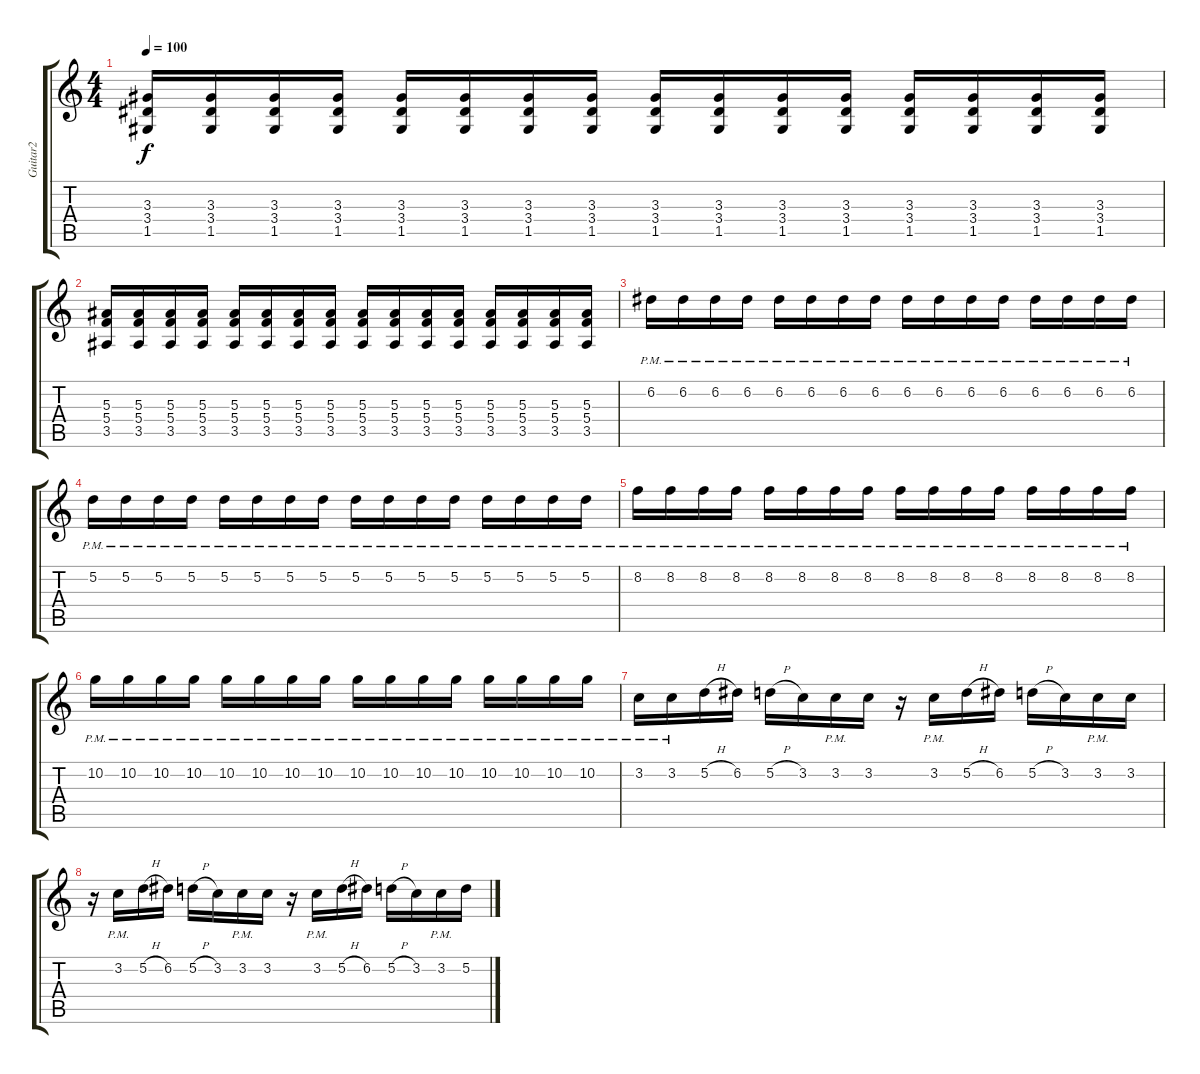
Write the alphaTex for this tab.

\track ("Guitar2" "Guitar2") {instrument distortionguitar}
\staff {score tabs}
\tuning (D4 A3 F3 C3 G2 C2) {hide}
\ts (4 4)
\tempo 100
\clef g2
\ks c
(3.3 3.4 1.5).16{dy f} (3.3 3.4 1.5).16 (3.3 3.4 1.5).16 (3.3 3.4 1.5).16 (3.3 3.4 1.5).16 (3.3 3.4 1.5).16 (3.3 3.4 1.5).16 (3.3 3.4 1.5).16 (3.3 3.4 1.5).16 (3.3 3.4 1.5).16 (3.3 3.4 1.5).16 (3.3 3.4 1.5).16 (3.3 3.4 1.5).16 (3.3 3.4 1.5).16 (3.3 3.4 1.5).16 (3.3 3.4 1.5).16 |
(5.3 5.4 3.5).16 (5.3 5.4 3.5).16 (5.3 5.4 3.5).16 (5.3 5.4 3.5).16 (5.3 5.4 3.5).16 (5.3 5.4 3.5).16 (5.3 5.4 3.5).16 (5.3 5.4 3.5).16 (5.3 5.4 3.5).16 (5.3 5.4 3.5).16 (5.3 5.4 3.5).16 (5.3 5.4 3.5).16 (5.3 5.4 3.5).16 (5.3 5.4 3.5).16 (5.3 5.4 3.5).16 (5.3 5.4 3.5).16 |
6.2{pm}.16 6.2{pm}.16 6.2{pm}.16 6.2{pm}.16 6.2{pm}.16 6.2{pm}.16 6.2{pm}.16 6.2{pm}.16 6.2{pm}.16 6.2{pm}.16 6.2{pm}.16 6.2{pm}.16 6.2{pm}.16 6.2{pm}.16 6.2{pm}.16 6.2{pm}.16 |
5.2{pm}.16 5.2{pm}.16 5.2{pm}.16 5.2{pm}.16 5.2{pm}.16 5.2{pm}.16 5.2{pm}.16 5.2{pm}.16 5.2{pm}.16 5.2{pm}.16 5.2{pm}.16 5.2{pm}.16 5.2{pm}.16 5.2{pm}.16 5.2{pm}.16 5.2{pm}.16 |
8.2{pm}.16 8.2{pm}.16 8.2{pm}.16 8.2{pm}.16 8.2{pm}.16 8.2{pm}.16 8.2{pm}.16 8.2{pm}.16 8.2{pm}.16 8.2{pm}.16 8.2{pm}.16 8.2{pm}.16 8.2{pm}.16 8.2{pm}.16 8.2{pm}.16 8.2{pm}.16 |
10.2{pm}.16 10.2{pm}.16 10.2{pm}.16 10.2{pm}.16 10.2{pm}.16 10.2{pm}.16 10.2{pm}.16 10.2{pm}.16 10.2{pm}.16 10.2{pm}.16 10.2{pm}.16 10.2{pm}.16 10.2{pm}.16 10.2{pm}.16 10.2{pm}.16 10.2{pm}.16 |
3.2{pm}.16 3.2{pm}.16 5.2{h}.16 6.2.16 5.2{h}.16 3.2.16 3.2{pm}.16 3.2.16 r.16 3.2{pm}.16 5.2{h}.16 6.2.16 5.2{h}.16 3.2.16 3.2{pm}.16 3.2.16 |
r.16 3.2{pm}.16 5.2{h}.16 6.2.16 5.2{h}.16 3.2.16 3.2{pm}.16 3.2.16 r.16 3.2{pm}.16 5.2{h}.16 6.2.16 5.2{h}.16 3.2.16 3.2{pm}.16 5.2.16
